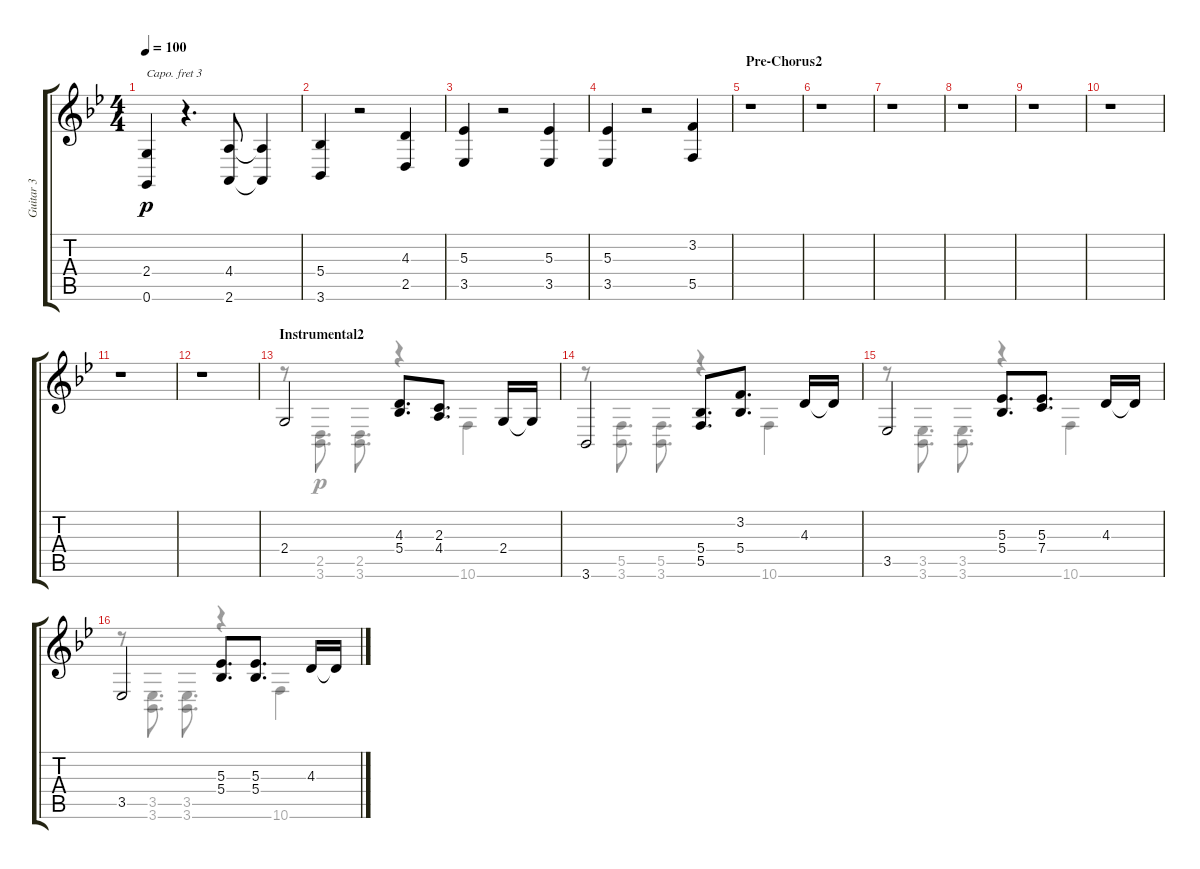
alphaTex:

\track ("Guitar 3" "Guitar 3") {instrument acousticgrandpiano}
\staff {score tabs}
\capo 3
\tuning (E4 B3 G3 D3 A2 E2) {hide}
\voice
\ts (4 4)
\tempo 100
\clef g2
\ks gminor
(2.4 0.6).4{dy p} r.4{d} (4.4 2.6).8 (4.4{t} 2.6{t}).4 |
(5.4 3.6).4 r.2 (4.3 2.5).4 |
(5.3 3.5).4 r.2 (5.3 3.5).4 |
(5.3 3.5).4 r.2 (3.2 5.5).4 |
\section ("" "Pre-Chorus2")
r.1 |
r.1 |
r.1 |
r.1 |
r.1 |
r.1 |
r.1 |
r.1 |
\section ("" "Instrumental2")
2.4.2 (4.3 5.4).8{d} (2.3 4.4).8{d} 2.4.16 2.4{t}.16 |
3.6.2 (5.4 5.5).8{d} (3.2 5.4).8{d} 4.3.16 4.3{t}.16 |
3.5.2 (5.3 5.4).8{d} (5.3 7.4).8{d} 4.3.16 4.3{t}.16 |
3.5.2 (5.3 5.4).8{d} (5.3 5.4).8{d} 4.3.16 4.3{t}.16
\voice
\clef g2
\ottava regular
\simile none
\ks gminor
|
|
|
|
|
|
|
|
|
|
|
|
r.8 (2.5 3.6).8{d} (2.5 3.6).8{d} r.4 10.6.4 |
r.8 (5.5 3.6).8{d} (5.5 3.6).8{d} r.4 10.6.4 |
r.8 (3.5 3.6).8{d} (3.5 3.6).8{d} r.4 10.6.4 |
r.8 (3.5 3.6).8{d} (3.5 3.6).8{d} r.4 10.6.4
